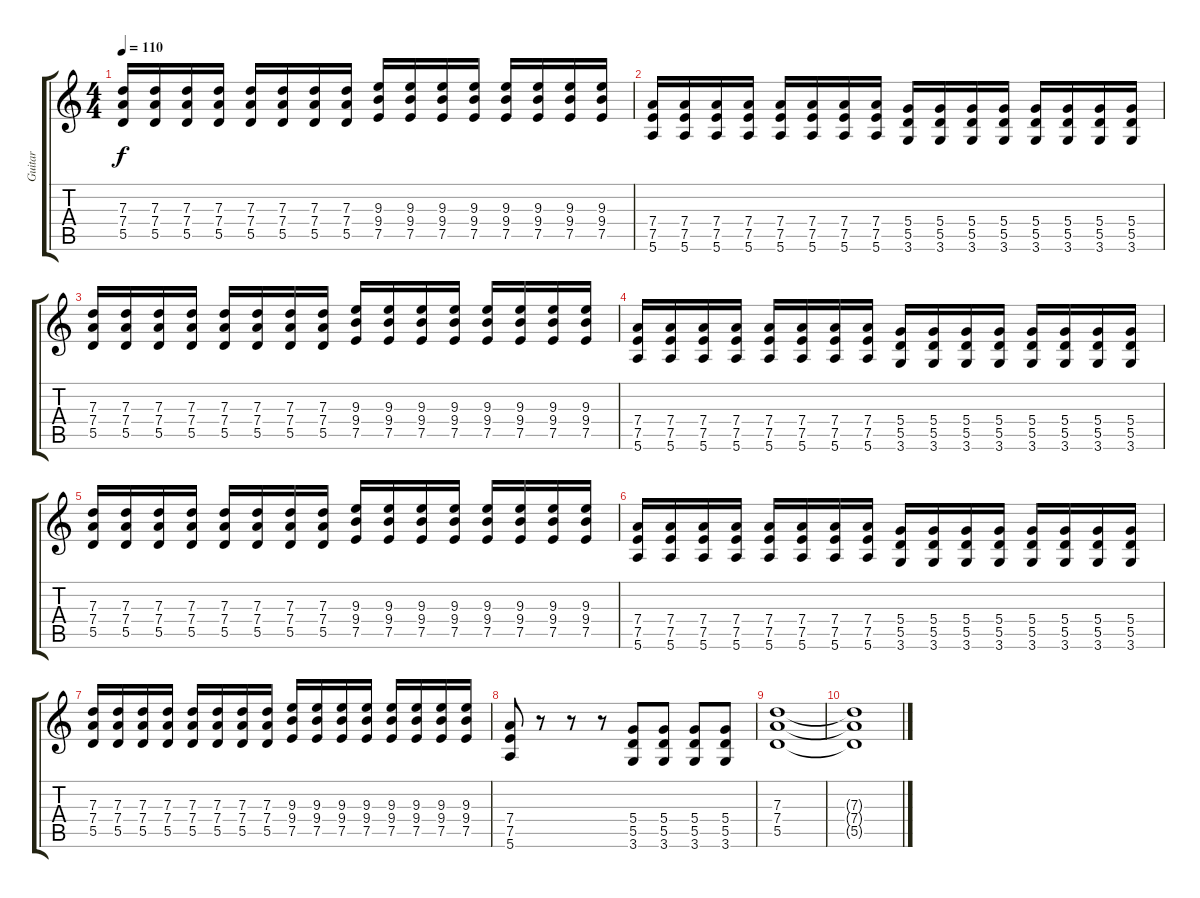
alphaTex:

\track ("Guitar" "Guitar") {instrument distortionguitar}
\staff {score tabs}
\tuning (E4 B3 G3 D3 A2 E2) {hide}
\ts (4 4)
\tempo 110
\clef g2
\ks c
(7.3 7.4 5.5).16{dy f} (7.3 7.4 5.5).16 (7.3 7.4 5.5).16 (7.3 7.4 5.5).16 (7.3 7.4 5.5).16 (7.3 7.4 5.5).16 (7.3 7.4 5.5).16 (7.3 7.4 5.5).16 (9.3 9.4 7.5).16 (9.3 9.4 7.5).16 (9.3 9.4 7.5).16 (9.3 9.4 7.5).16 (9.3 9.4 7.5).16 (9.3 9.4 7.5).16 (9.3 9.4 7.5).16 (9.3 9.4 7.5).16 |
(7.4 7.5 5.6).16 (7.4 7.5 5.6).16 (7.4 7.5 5.6).16 (7.4 7.5 5.6).16 (7.4 7.5 5.6).16 (7.4 7.5 5.6).16 (7.4 7.5 5.6).16 (7.4 7.5 5.6).16 (5.4 5.5 3.6).16 (5.4 5.5 3.6).16 (5.4 5.5 3.6).16 (5.4 5.5 3.6).16 (5.4 5.5 3.6).16 (5.4 5.5 3.6).16 (5.4 5.5 3.6).16 (5.4 5.5 3.6).16 |
(7.3 7.4 5.5).16 (7.3 7.4 5.5).16 (7.3 7.4 5.5).16 (7.3 7.4 5.5).16 (7.3 7.4 5.5).16 (7.3 7.4 5.5).16 (7.3 7.4 5.5).16 (7.3 7.4 5.5).16 (9.3 9.4 7.5).16 (9.3 9.4 7.5).16 (9.3 9.4 7.5).16 (9.3 9.4 7.5).16 (9.3 9.4 7.5).16 (9.3 9.4 7.5).16 (9.3 9.4 7.5).16 (9.3 9.4 7.5).16 |
(7.4 7.5 5.6).16 (7.4 7.5 5.6).16 (7.4 7.5 5.6).16 (7.4 7.5 5.6).16 (7.4 7.5 5.6).16 (7.4 7.5 5.6).16 (7.4 7.5 5.6).16 (7.4 7.5 5.6).16 (5.4 5.5 3.6).16 (5.4 5.5 3.6).16 (5.4 5.5 3.6).16 (5.4 5.5 3.6).16 (5.4 5.5 3.6).16 (5.4 5.5 3.6).16 (5.4 5.5 3.6).16 (5.4 5.5 3.6).16 |
(7.3 7.4 5.5).16 (7.3 7.4 5.5).16 (7.3 7.4 5.5).16 (7.3 7.4 5.5).16 (7.3 7.4 5.5).16 (7.3 7.4 5.5).16 (7.3 7.4 5.5).16 (7.3 7.4 5.5).16 (9.3 9.4 7.5).16 (9.3 9.4 7.5).16 (9.3 9.4 7.5).16 (9.3 9.4 7.5).16 (9.3 9.4 7.5).16 (9.3 9.4 7.5).16 (9.3 9.4 7.5).16 (9.3 9.4 7.5).16 |
(7.4 7.5 5.6).16 (7.4 7.5 5.6).16 (7.4 7.5 5.6).16 (7.4 7.5 5.6).16 (7.4 7.5 5.6).16 (7.4 7.5 5.6).16 (7.4 7.5 5.6).16 (7.4 7.5 5.6).16 (5.4 5.5 3.6).16 (5.4 5.5 3.6).16 (5.4 5.5 3.6).16 (5.4 5.5 3.6).16 (5.4 5.5 3.6).16 (5.4 5.5 3.6).16 (5.4 5.5 3.6).16 (5.4 5.5 3.6).16 |
(7.3 7.4 5.5).16 (7.3 7.4 5.5).16 (7.3 7.4 5.5).16 (7.3 7.4 5.5).16 (7.3 7.4 5.5).16 (7.3 7.4 5.5).16 (7.3 7.4 5.5).16 (7.3 7.4 5.5).16 (9.3 9.4 7.5).16 (9.3 9.4 7.5).16 (9.3 9.4 7.5).16 (9.3 9.4 7.5).16 (9.3 9.4 7.5).16 (9.3 9.4 7.5).16 (9.3 9.4 7.5).16 (9.3 9.4 7.5).16 |
(7.4 7.5 5.6).8 r.8 r.8 r.8 (5.4 5.5 3.6).8 (5.4 5.5 3.6).8 (5.4 5.5 3.6).8 (5.4 5.5 3.6).8 |
(7.3 7.4 5.5).1 |
(7.3{t} 7.4{t} 5.5{t}).1
